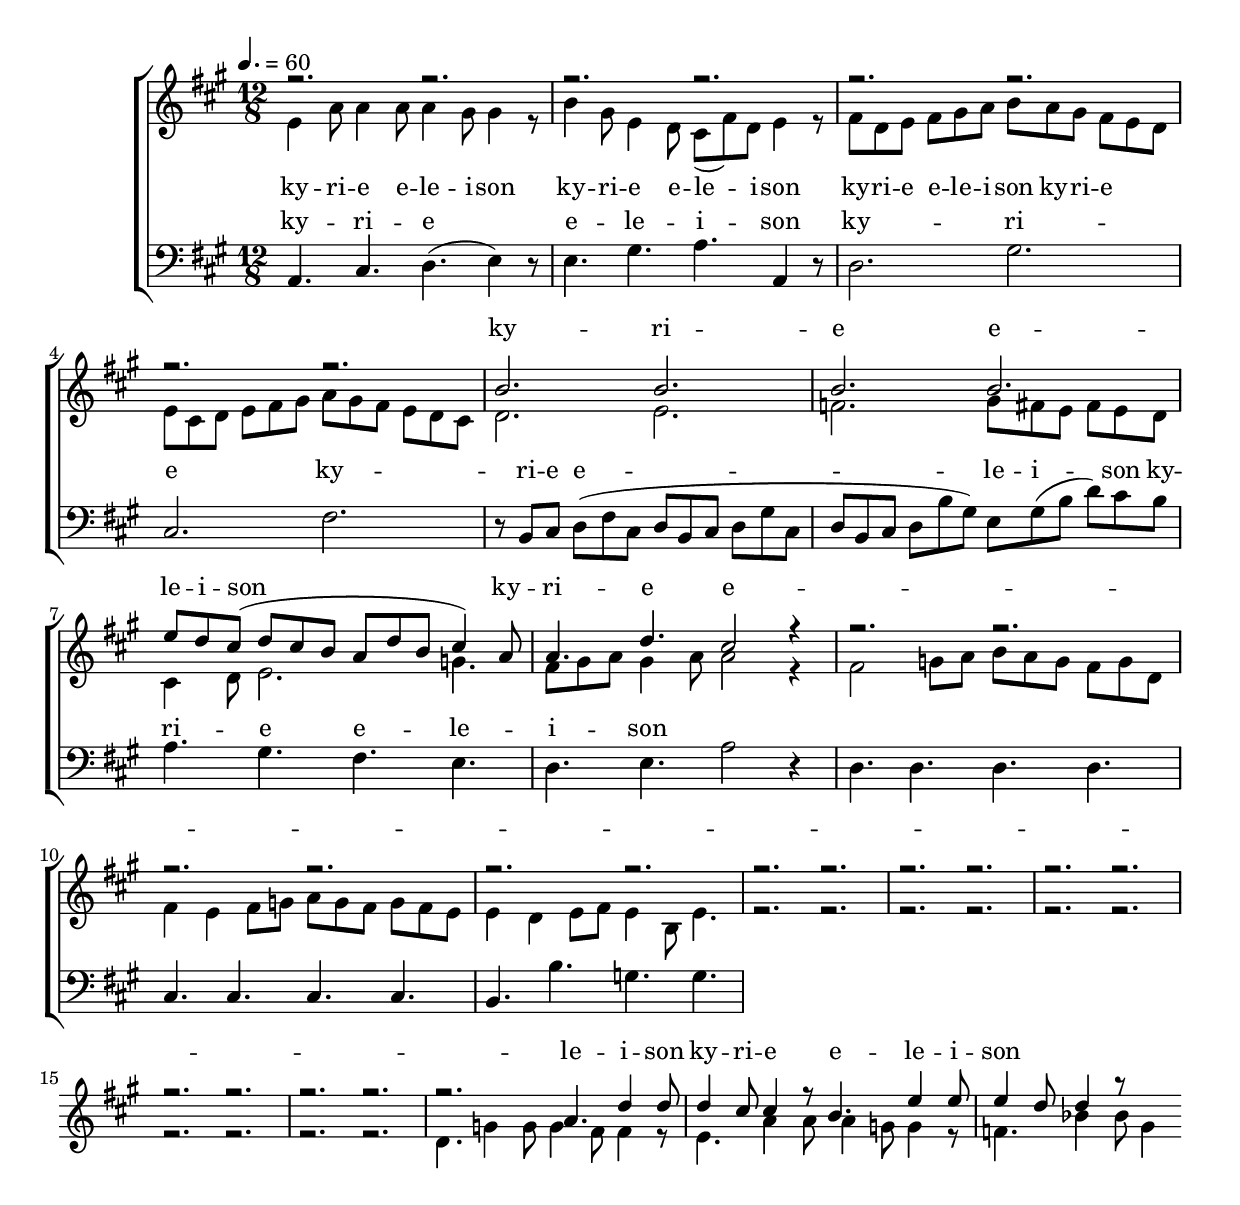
\version "2.18.2"

speed = 60

normal_tempo = {
	\time 12/8
	\tempo 4. = \speed
}

common_time = {
	\time 4/4
	\tempo 4 = \speed
}

global = {
	\key a \major
	\normal_tempo
}

soprano_music = \relative c'' {

	r2. r2. |
	r2. r2. |
	r2. r2. |
	r2. r2. |
	b2. b2. |
	b2. b2. |
	e8 d8 cis8( d8 cis8 b8 a8 d8 b8 cis4) a8 |
	a4. d4. cis2 r4 |

	r2. r2. |
	r2. r2. |
	r2. r2. |
	r2. r2. |
	r2. r2. |
	r2. r2. |
	r2. r2. |
	r2. r2. |

	r2. a4. d4 d8 |
	d4 cis8 cis4 r8 b4. e4 e8 |
	e4 d8 d4 r8
}

soprano_words = \lyricmode {
	ky -- ri -- e e -- le -- i -- son
	ky -- ri -- e e -- le -- i -- son
	ky -- ri -- e e -- le -- i -- son
}

alto_music = \relative c' {

	e4 a8 a4 a8 a4 gis8 gis4 r8 |
	b4 gis8 e4 d8 cis8( fis8) d8 e4 r8 |
	fis8 d8 e8 fis8 gis8 a8 b8 a8 gis8 fis8 e8 d8 |
	e8 cis8 d8 e8 fis8 gis8 a8 gis8 fis8 e8 d8 cis8 |
	d2. e2. |
	f2. gis8 fis8 e8 fis8 e8 d8 |
	cis4 d8 e2. g4. |
	fis8 gis8 a8 gis4 a8 a2 r4 |

	fis2 g8 a8 b8 a8 g8 fis8 g8 d8 |
	fis4 e4 fis8 g8 a8 g8 fis8 g8 fis8 e8 |
	e4 d4 e8 fis8 e4 b8 e4. |
	r2. r2. |
	r2. r2. |
	r2. r2. |
	r2. r2. |
	r2. r2. |

	d4. g4 g8 g4 fis8 fis4 r8 |
	e4. a4 a8 a4 g8 g4 r8 |
	f4. bes4 bes8 gis4
}

alto_words = \lyricmode {
	ky -- ri -- e e -- le -- i -- son
	ky -- ri -- e e -- le -- i -- son
	ky -- ri -- e e -- le -- i -- son
	ky -- ri -- e
}

baritone_music = \relative c {

	a4. cis4. d4.( e4) r8 |
	e4. gis4. a4. a,4 r8 |
	d2. gis2. |
	cis,2. fis2. |
	r8 b,8 cis8 d8( fis8 cis8 d8 b8 cis8 d8 gis8 cis,8 |
	d8 b8 cis8 d8 b'8 gis8) e8 gis8( b8 d8) cis8 b8 |
	a4. gis4. fis4. e4. |
	d4. e4. a2 r4 |

	d,4. d4. d4. d4. |
	cis4. cis4. cis4. cis4. |
	b4. b'4. g4. g4. |
}

baritone_words = \lyricmode {
	ky -- ri -- e e -- le -- i -- son
	ky -- ri -- e
	ky -- ri -- e e -- le -- i -- son
	ky -- ri -- e e -- le -- i -- son
}

\score {
	<<
		\new ChoirStaff <<
			\new Lyrics = "sopranos" \with {
				\override VerticalAxisGroup.staff-affinity = #DOWN
			}

			\new Staff \with { midiInstrument = #"reed organ" } <<
				\new Voice = "sopranos" {
					\voiceOne
					<< \global \soprano_music >>
				}
				\new Voice = "altos" {
					\voiceTwo
					<< \global \alto_music >>
				}
			>>
			\new Lyrics = "altos"
			\new Lyrics = "baritones" \with {
				\override VerticalAxisGroup.staff-affinity = #DOWN
			}
			\new Staff \with { midiInstrument = #"reed organ" } <<
				\new Voice = "baritones" {
					%\voiceThree
					<< \global \clef "bass" \baritone_music >>
				}
			>>
			\context Lyrics = "sopranos" \lyricsto "sopranos" \soprano_words
			\context Lyrics = "altos" \lyricsto "altos" \alto_words
			\context Lyrics = "baritones" \lyricsto "baritones" \baritone_words
		>>

%{
		\new PianoStaff <<
			\new Staff \with { midiInstrument = #"reed organ" } <<
				\set Staff.printPartCombineTexts = ##f
				\partcombine
				<< \global \soprano_music >>
				<< \global \alto_music >>
			>>
			\new Staff \with { midiInstrument = #"reed organ" } <<
				\clef "bass"
				<< \global \baritone_music >>
			>>
		>>
		%}
	>>
	\midi {}
	\layout {}
}
